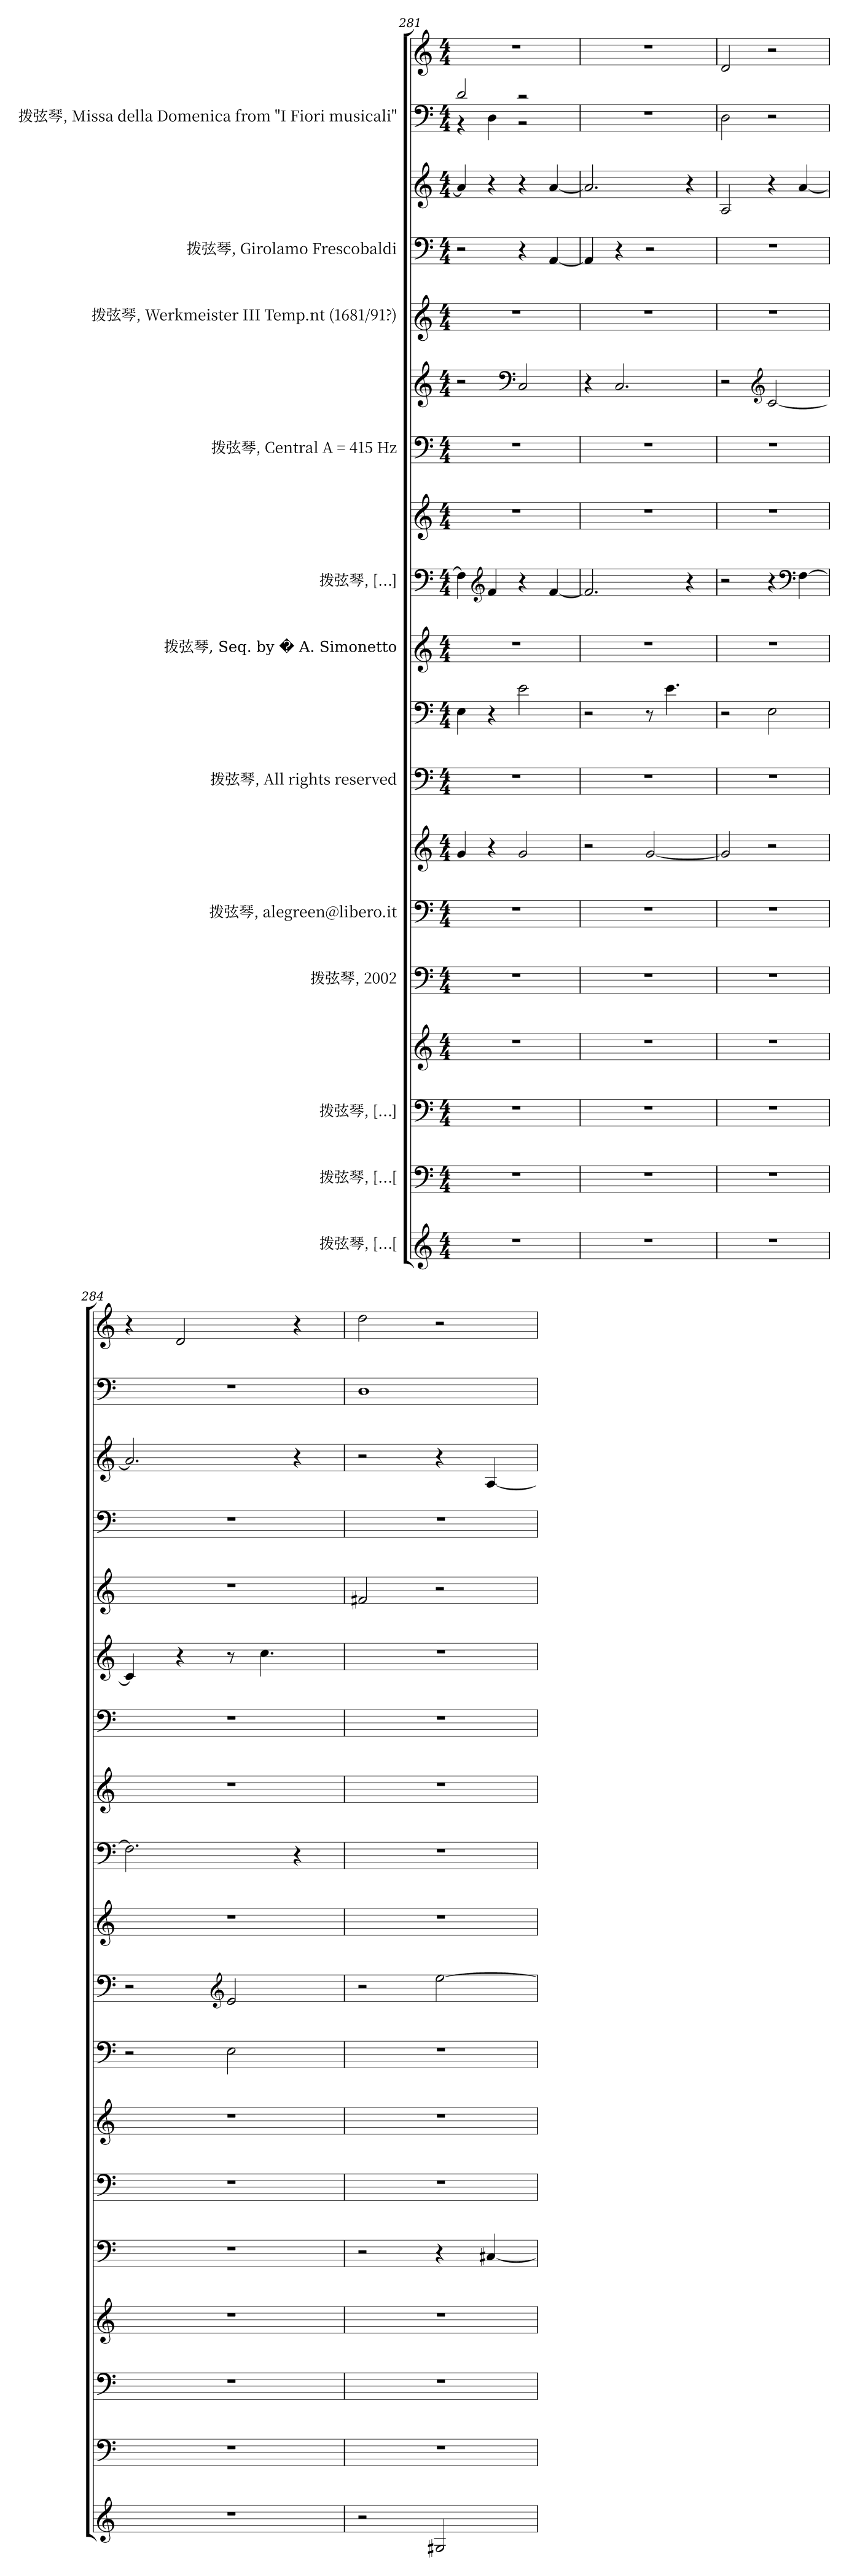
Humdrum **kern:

**kern	**kern	**kern	**kern	**kern	**kern	**kern	**kern	**kern	**kern	**kern	**kern	**kern	**kern	**kern	**kern	**kern	**kern	**kern
*part12	*part11	*part10	*part10	*part9	*part8	*part8	*part7	*part7	*part6	*part5	*part5	*part4	*part4	*part3	*part2	*part2	*part1	*part1
*staff19	*staff18	*staff17	*staff16	*staff15	*staff14	*staff13	*staff12	*staff11	*staff10	*staff9	*staff8	*staff7	*staff6	*staff5	*staff4	*staff3	*staff2	*staff1
*I"拨弦琴, [...[	*I"拨弦琴, [...[	*I"拨弦琴, [...]	*	*I"拨弦琴, 2002	*I"拨弦琴, alegreen@libero.it	*	*I"拨弦琴, All rights reserved	*	*I"拨弦琴, Seq. by � A. Simonetto	*I"拨弦琴, [...]	*	*I"拨弦琴, Central A = 415 Hz	*	*I"拨弦琴, Werkmeister III Temp.nt (1681/91?)	*I"拨弦琴, Girolamo Frescobaldi	*	*I"拨弦琴, Missa della Domenica from &quot;I Fiori musicali&quot;	*
*clefG2	*clefF4	*clefF4	*clefG2	*clefF4	*clefF4	*clefG2	*clefF4	*clefF4	*clefG2	*clefF4	*clefG2	*clefF4	*clefG2	*clefG2	*clefF4	*clefG2	*clefF4	*clefG2
*k[]	*k[]	*k[]	*k[]	*k[]	*k[]	*k[]	*k[]	*k[]	*k[]	*k[]	*k[]	*k[]	*k[]	*k[]	*k[]	*k[]	*k[]	*k[]
*M4/4	*M4/4	*M4/4	*M4/4	*M4/4	*M4/4	*M4/4	*M4/4	*M4/4	*M4/4	*M4/4	*M4/4	*M4/4	*M4/4	*M4/4	*M4/4	*M4/4	*M4/4	*M4/4
=281	=281	=281	=281	=281	=281	=281	=281	=281	=281	=281	=281	=281	=281	=281	=281	=281	=281	=281
*	*	*	*	*	*	*	*	*	*	*	*	*	*	*	*	*	*^	*
1r	1r	1r	1r	1r	1r	4g/	1r	4E\	1r	4F\]	1r	1r	2r	1r	2r	4a/]	2d/	4r	1r
*	*	*	*	*	*	*	*	*	*	*clefG2	*	*	*	*	*	*	*	*	*
.	.	.	.	.	.	4r	.	4r	.	4f/	.	.	.	.	.	4r	.	4D\	.
*	*	*	*	*	*	*	*	*	*	*	*	*	*clefF4	*	*	*	*	*	*
.	.	.	.	.	.	2g/	.	2e\	.	4r	.	.	2C/	.	4r	4r	2r	2r	.
.	.	.	.	.	.	.	.	.	.	[4f/	.	.	.	.	[4AA/	[4a/	.	.	.
*	*	*	*	*	*	*	*	*	*	*	*	*	*	*	*	*	*v	*v	*
=282	=282	=282	=282	=282	=282	=282	=282	=282	=282	=282	=282	=282	=282	=282	=282	=282	=282	=282
1r	1r	1r	1r	1r	1r	2r	1r	2r	1r	2.f/]	1r	1r	4r	1r	4AA/]	2.a/]	1r	1r
.	.	.	.	.	.	.	.	.	.	.	.	.	2.C/	.	4r	.	.	.
.	.	.	.	.	.	[2g/	.	8r	.	.	.	.	.	.	2r	.	.	.
.	.	.	.	.	.	.	.	4.e\	.	.	.	.	.	.	.	.	.	.
.	.	.	.	.	.	.	.	.	.	4r	.	.	.	.	.	4r	.	.
=283	=283	=283	=283	=283	=283	=283	=283	=283	=283	=283	=283	=283	=283	=283	=283	=283	=283	=283
1r	1r	1r	1r	1r	1r	2g/]	1r	2r	1r	2r	1r	1r	2r	1r	1r	2A/	2D\	2d/
*	*	*	*	*	*	*	*	*	*	*	*	*	*clefG2	*	*	*	*	*
.	.	.	.	.	.	2r	.	2E\	.	4r	.	.	[2c/	.	.	4r	2r	2r
*	*	*	*	*	*	*	*	*	*	*clefF4	*	*	*	*	*	*	*	*
.	.	.	.	.	.	.	.	.	.	[4F\	.	.	.	.	.	[4a/	.	.
=284	=284	=284	=284	=284	=284	=284	=284	=284	=284	=284	=284	=284	=284	=284	=284	=284	=284	=284
1r	1r	1r	1r	1r	1r	1r	2r	2r	1r	2.F\]	1r	1r	4c/]	1r	1r	2.a/]	1r	4r
.	.	.	.	.	.	.	.	.	.	.	.	.	4r	.	.	.	.	2d/
*	*	*	*	*	*	*	*	*clefG2	*	*	*	*	*	*	*	*	*	*
.	.	.	.	.	.	.	2E\	2e/	.	.	.	.	8r	.	.	.	.	.
.	.	.	.	.	.	.	.	.	.	.	.	.	4.cc\	.	.	.	.	.
.	.	.	.	.	.	.	.	.	.	4r	.	.	.	.	.	4r	.	4r
=285	=285	=285	=285	=285	=285	=285	=285	=285	=285	=285	=285	=285	=285	=285	=285	=285	=285	=285
2r	1r	1r	1r	2r	1r	1r	1r	2r	1r	1r	1r	1r	1r	2f#X/	1r	2r	1D	2dd\
2G#X/	.	.	.	4r	.	.	.	[2ee\	.	.	.	.	.	2r	.	4r	.	2r
.	.	.	.	[4C#X/	.	.	.	.	.	.	.	.	.	.	.	[4A/	.	.
=	=	=	=	=	=	=	=	=	=	=	=	=	=	=	=	=	=	=
*-	*-	*-	*-	*-	*-	*-	*-	*-	*-	*-	*-	*-	*-	*-	*-	*-	*-	*-
